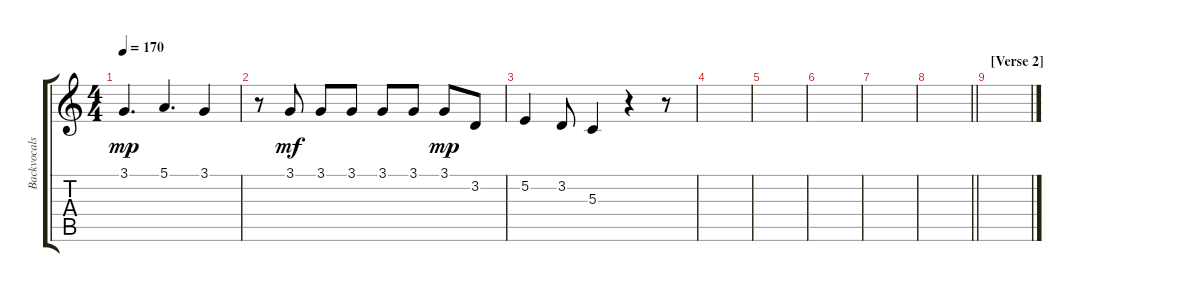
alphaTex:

\track ("Backvocals" "Backvocals") {instrument clarinet}
\staff {score tabs}
\tuning (E4 B3 G3 D3 A2 E2) {hide}
\ts (4 4)
\tempo 170
\clef g2
\ks c
3.1.4{d dy mp} 5.1.4{d} 3.1.4 |
r.8 3.1.8{dy mf} 3.1.8 3.1.8 3.1.8 3.1.8 3.1.8{dy mp} 3.2.8 |
5.2.4 3.2.8 5.3.4 r.4 r.8 |
|
|
|
|
\barLineRight lightlight
|
\section ("" "[Verse 2]")
